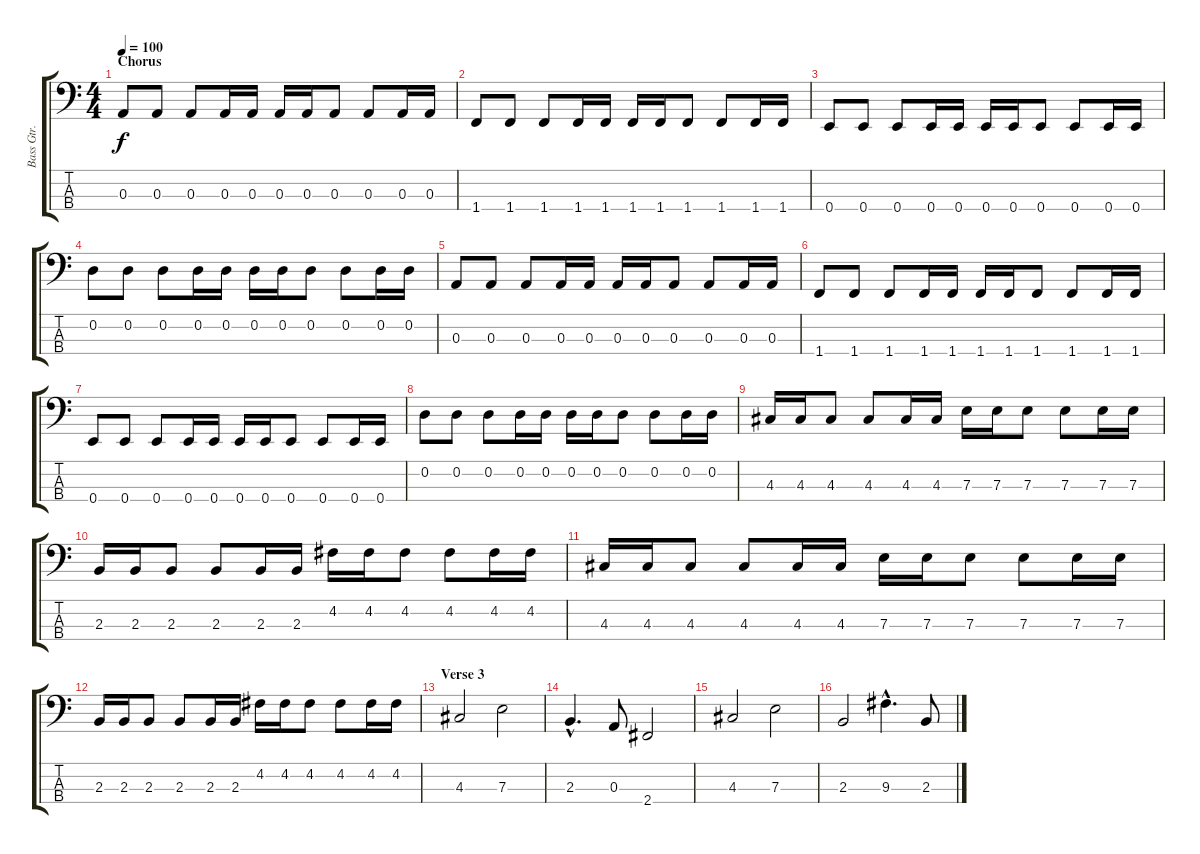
\track ("Bass Gtr." "Bass Gtr.") {instrument electricbasspick}
\staff {score tabs}
\tuning (G2 D2 A1 E1) {hide}
\ts (4 4)
\section ("" "Chorus")
\tempo 100
\clef f4
\ks c
0.3.8{dy f} 0.3.8 0.3.8 0.3.16 0.3.16 0.3.16 0.3.16 0.3.8 0.3.8 0.3.16 0.3.16 |
1.4.8 1.4.8 1.4.8 1.4.16 1.4.16 1.4.16 1.4.16 1.4.8 1.4.8 1.4.16 1.4.16 |
0.4.8 0.4.8 0.4.8 0.4.16 0.4.16 0.4.16 0.4.16 0.4.8 0.4.8 0.4.16 0.4.16 |
0.2.8 0.2.8 0.2.8 0.2.16 0.2.16 0.2.16 0.2.16 0.2.8 0.2.8 0.2.16 0.2.16 |
0.3.8 0.3.8 0.3.8 0.3.16 0.3.16 0.3.16 0.3.16 0.3.8 0.3.8 0.3.16 0.3.16 |
1.4.8 1.4.8 1.4.8 1.4.16 1.4.16 1.4.16 1.4.16 1.4.8 1.4.8 1.4.16 1.4.16 |
0.4.8 0.4.8 0.4.8 0.4.16 0.4.16 0.4.16 0.4.16 0.4.8 0.4.8 0.4.16 0.4.16 |
0.2.8 0.2.8 0.2.8 0.2.16 0.2.16 0.2.16 0.2.16 0.2.8 0.2.8 0.2.16 0.2.16 |
4.3.16 4.3.16 4.3.8 4.3.8 4.3.16 4.3.16 7.3.16 7.3.16 7.3.8 7.3.8 7.3.16 7.3.16 |
2.3.16 2.3.16 2.3.8 2.3.8 2.3.16 2.3.16 4.2.16 4.2.16 4.2.8 4.2.8 4.2.16 4.2.16 |
4.3.16 4.3.16 4.3.8 4.3.8 4.3.16 4.3.16 7.3.16 7.3.16 7.3.8 7.3.8 7.3.16 7.3.16 |
2.3.16 2.3.16 2.3.8 2.3.8 2.3.16 2.3.16 4.2.16 4.2.16 4.2.8 4.2.8 4.2.16 4.2.16 |
\section ("" "Verse 3")
4.3.2 7.3.2 |
2.3{hac}.4{d} 0.3.8 2.4.2 |
4.3.2 7.3.2 |
2.3.2 9.3{hac}.4{d} 2.3.8
